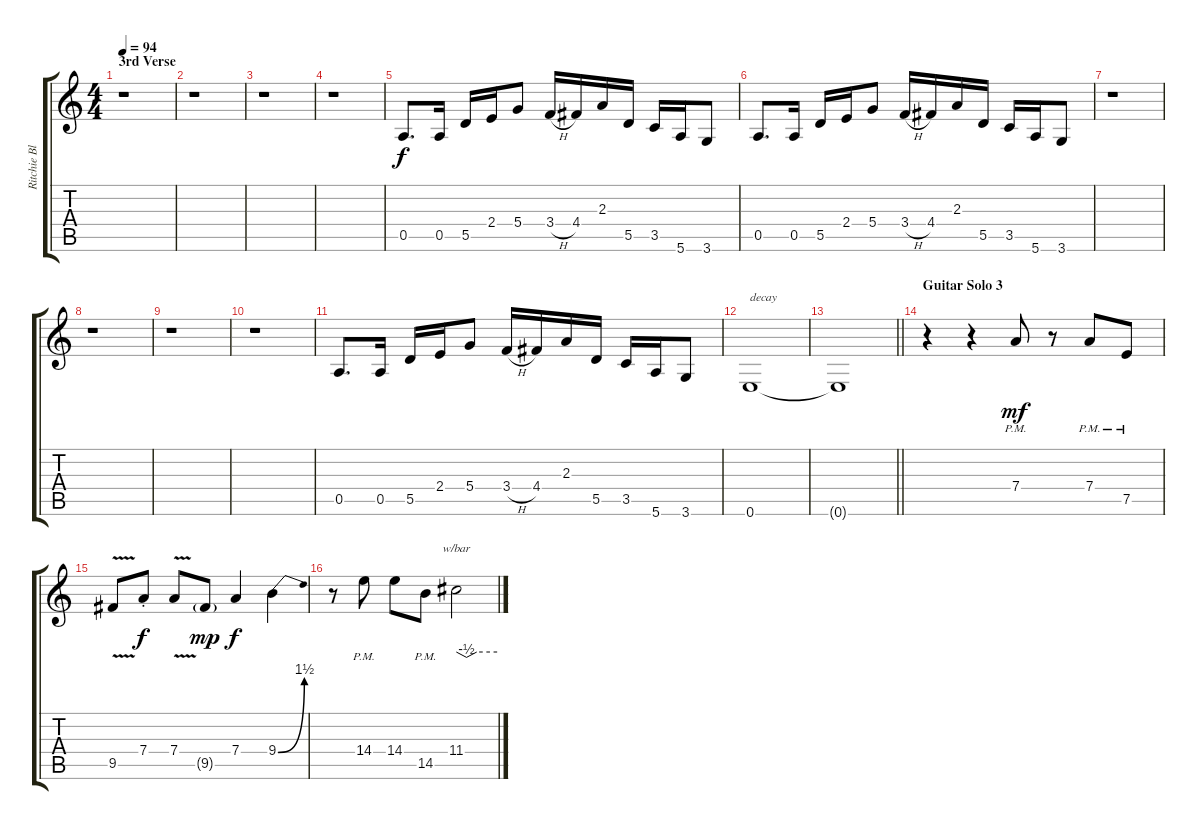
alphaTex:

\track ("Ritchie Blackmore (Lead)" "Ritchie Bl") {instrument overdrivenguitar}
\staff {score tabs}
\tuning (E4 B3 G3 D3 A2 E2) {hide}
\ts (4 4)
\section ("" "3rd Verse")
\tempo 94
\clef g2
\ks c
r.1{dy mp} |
r.1 |
r.1 |
r.1 |
0.5.8{d dy f} 0.5.16 5.5.16 2.4.16 5.4.8 3.4{h}.16 4.4.16 2.3.16 5.5.16 3.5.16 5.6.16 3.6.8 |
0.5.8{d} 0.5.16 5.5.16 2.4.16 5.4.8 3.4{h}.16 4.4.16 2.3.16 5.5.16 3.5.16 5.6.16 3.6.8 |
r.1 |
r.1 |
r.1 |
r.1 |
0.5.8{d} 0.5.16 5.5.16 2.4.16 5.4.8 3.4{h}.16 4.4.16 2.3.16 5.5.16 3.5.16 5.6.16 3.6.8 |
0.6.1{txt "decay" volume 0} |
\barLineRight lightlight
0.6{t}.1 |
\section ("" "Guitar Solo 3")
r.4 r.4 7.4{pm}.8{dy mf volume 14} r.8 7.4{pm}.8 7.5{pm}.8 |
9.5{v}.8 7.4{st}.8{dy f} 7.4{v}.8 9.5{g}.8{dy mp} 7.4.4{dy f} 9.4{be (bend 0 0 60 6)}.4 |
r.8 14.4{pm}.8 14.4.8 14.5{pm}.8 11.4.2{tbe (custom default 0 0 15 -2 30 0 60 0)}
